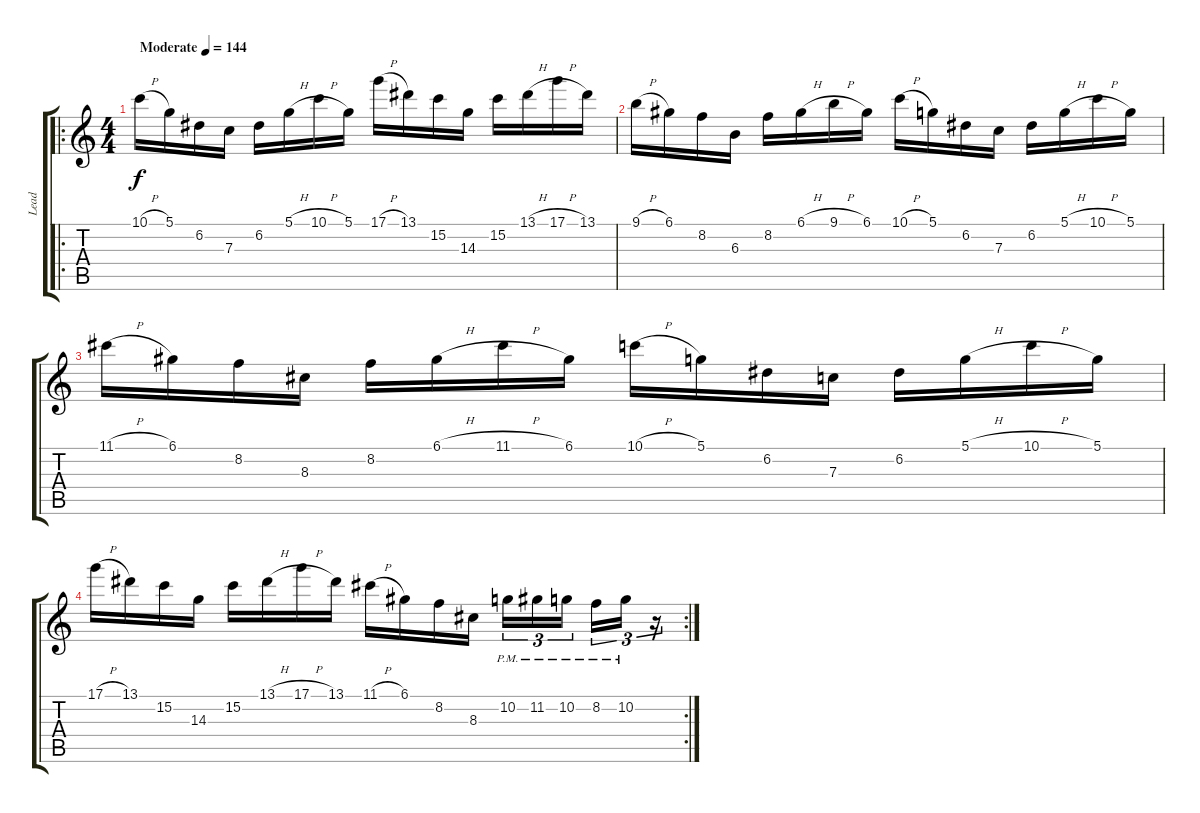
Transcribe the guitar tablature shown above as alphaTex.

\track ("Lead" "Lead") {instrument overdrivenguitar}
\staff {score tabs}
\tuning (D4 A3 F3 C3 G2 C2) {hide}
\ro
\ts (4 4)
\tempo (144 "Moderate")
\clef g2
\ks c
10.1{h}.16{dy f instrument overdrivenguitar} 5.1.16 6.2.16 7.3.16 6.2.16 5.1{h}.16 10.1{h}.16 5.1.16 17.1{h}.16 13.1.16 15.2.16 14.3.16 15.2.16 13.1{h}.16 17.1{h}.16 13.1.16 |
9.1{h}.16 6.1.16 8.2.16 6.3.16 8.2.16 6.1{h}.16 9.1{h}.16 6.1.16 10.1{h}.16 5.1.16 6.2.16 7.3.16 6.2.16 5.1{h}.16 10.1{h}.16 5.1.16 |
11.1{h}.16 6.1.16 8.2.16 8.3.16 8.2.16 6.1{h}.16 11.1{h}.16 6.1.16 10.1{h}.16 5.1.16 6.2.16 7.3.16 6.2.16 5.1{h}.16 10.1{h}.16 5.1.16 |
\rc 2
17.1{h}.16 13.1.16 15.2.16 14.3.16 15.2.16 13.1{h}.16 17.1{h}.16 13.1.16 11.1{h}.16 6.1.16 8.2.16 8.3.16 10.2{pm}.16{tu (3 2)} 11.2{pm}.16{tu (3 2)} 10.2{pm}.16{tu (3 2) beam splitsecondary} 8.2{pm}.16{tu (3 2)} 10.2{pm}.16{tu (3 2)} r.16{tu (3 2)}
